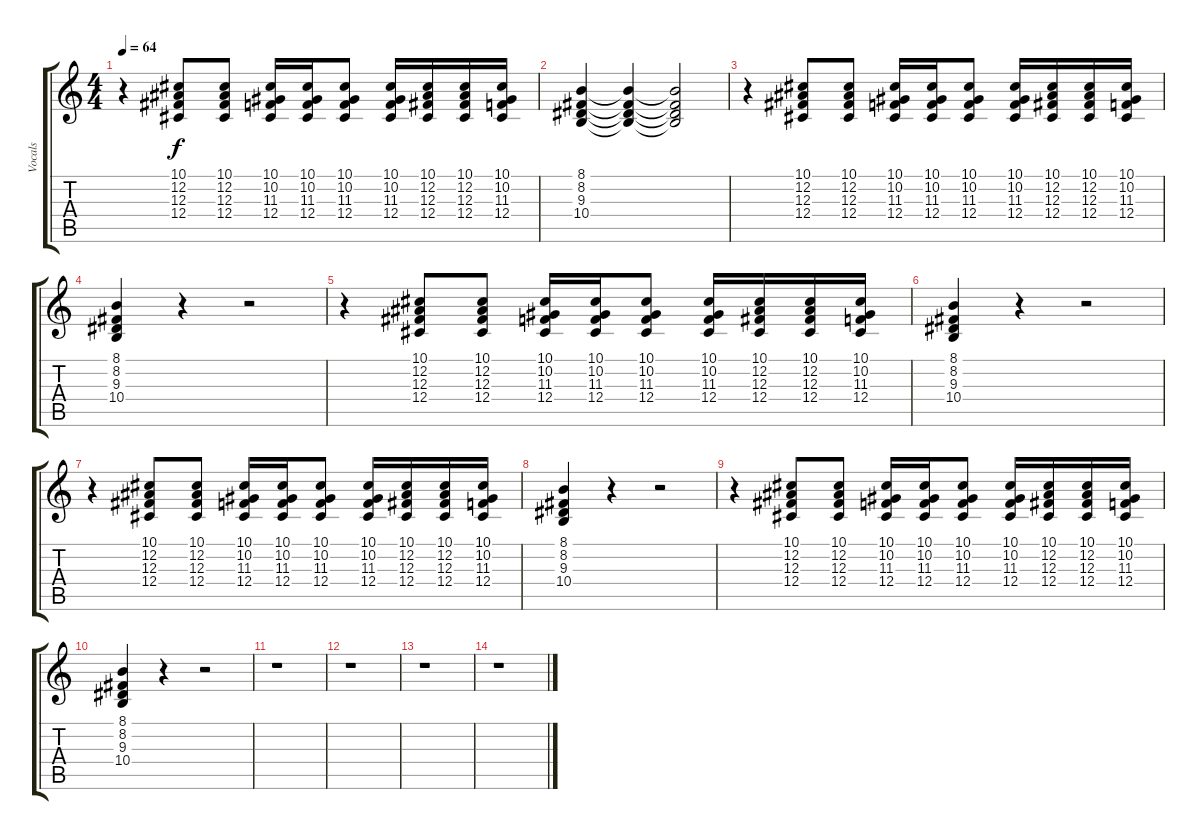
\track ("Vocals" "Vocals") {instrument stringensemble1}
\staff {score tabs}
\tuning (Eb4 Bb3 Gb3 Db3 Ab2 Eb2) {hide}
\ts (4 4)
\tempo 64
\clef g2
\ks c
r.4{dy f} (10.1 12.2 12.3 12.4).8 (10.1 12.2 12.3 12.4).8 (10.1 10.2 11.3 12.4).16 (10.1 10.2 11.3 12.4).16 (10.1 10.2 11.3 12.4).8 (10.1 10.2 11.3 12.4).16 (10.1 12.2 12.3 12.4).16 (10.1 12.2 12.3 12.4).16 (10.1 10.2 11.3 12.4).16 |
(8.1 8.2 9.3 10.4).4 (8.1{t} 8.2{t} 9.3{t} 10.4{t}).4 (8.1{t} 8.2{t} 9.3{t} 10.4{t}).2 |
r.4 (10.1 12.2 12.3 12.4).8{volume 14} (10.1 12.2 12.3 12.4).8 (10.1 10.2 11.3 12.4).16 (10.1 10.2 11.3 12.4).16 (10.1 10.2 11.3 12.4).8 (10.1 10.2 11.3 12.4).16 (10.1 12.2 12.3 12.4).16 (10.1 12.2 12.3 12.4).16 (10.1 10.2 11.3 12.4).16 |
(8.1 8.2 9.3 10.4).4 r.4 r.2 |
r.4 (10.1 12.2 12.3 12.4).8 (10.1 12.2 12.3 12.4).8 (10.1 10.2 11.3 12.4).16 (10.1 10.2 11.3 12.4).16 (10.1 10.2 11.3 12.4).8 (10.1 10.2 11.3 12.4).16 (10.1 12.2 12.3 12.4).16 (10.1 12.2 12.3 12.4).16 (10.1 10.2 11.3 12.4).16 |
(8.1 8.2 9.3 10.4).4 r.4 r.2 |
r.4 (10.1 12.2 12.3 12.4).8 (10.1 12.2 12.3 12.4).8 (10.1 10.2 11.3 12.4).16 (10.1 10.2 11.3 12.4).16 (10.1 10.2 11.3 12.4).8 (10.1 10.2 11.3 12.4).16 (10.1 12.2 12.3 12.4).16 (10.1 12.2 12.3 12.4).16 (10.1 10.2 11.3 12.4).16 |
(8.1 8.2 9.3 10.4).4 r.4 r.2 |
r.4 (10.1 12.2 12.3 12.4).8 (10.1 12.2 12.3 12.4).8 (10.1 10.2 11.3 12.4).16 (10.1 10.2 11.3 12.4).16 (10.1 10.2 11.3 12.4).8 (10.1 10.2 11.3 12.4).16 (10.1 12.2 12.3 12.4).16 (10.1 12.2 12.3 12.4).16 (10.1 10.2 11.3 12.4).16 |
(8.1 8.2 9.3 10.4).4 r.4 r.2 |
r.1 |
r.1 |
r.1 |
r.1
